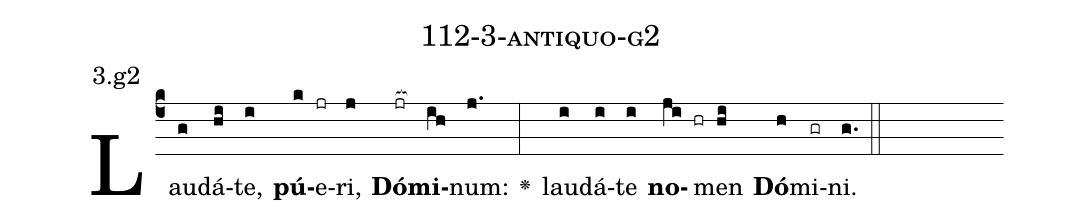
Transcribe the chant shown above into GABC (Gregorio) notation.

name: 112-3-antiquo-g2;
annotation: 3.g2;
%%
(c4)Lau(g)dá(hi)te,(i) <b>pú</b>(k)e(jr)ri,(j) <b>Dó</b>(jr[ocb:1{])<b>mi</b>(ih[ocb:0}])num:(j.) <v>\greheightstar</v>(:) lau(i)dá(i)te(i) <b>no</b>(ji hr)men(hi) <b>Dó</b>(h)mi(gr)ni.(g.) (::)


%E(i) u(i) o(ji) u(hi) a(h) e.(g.) (::)
